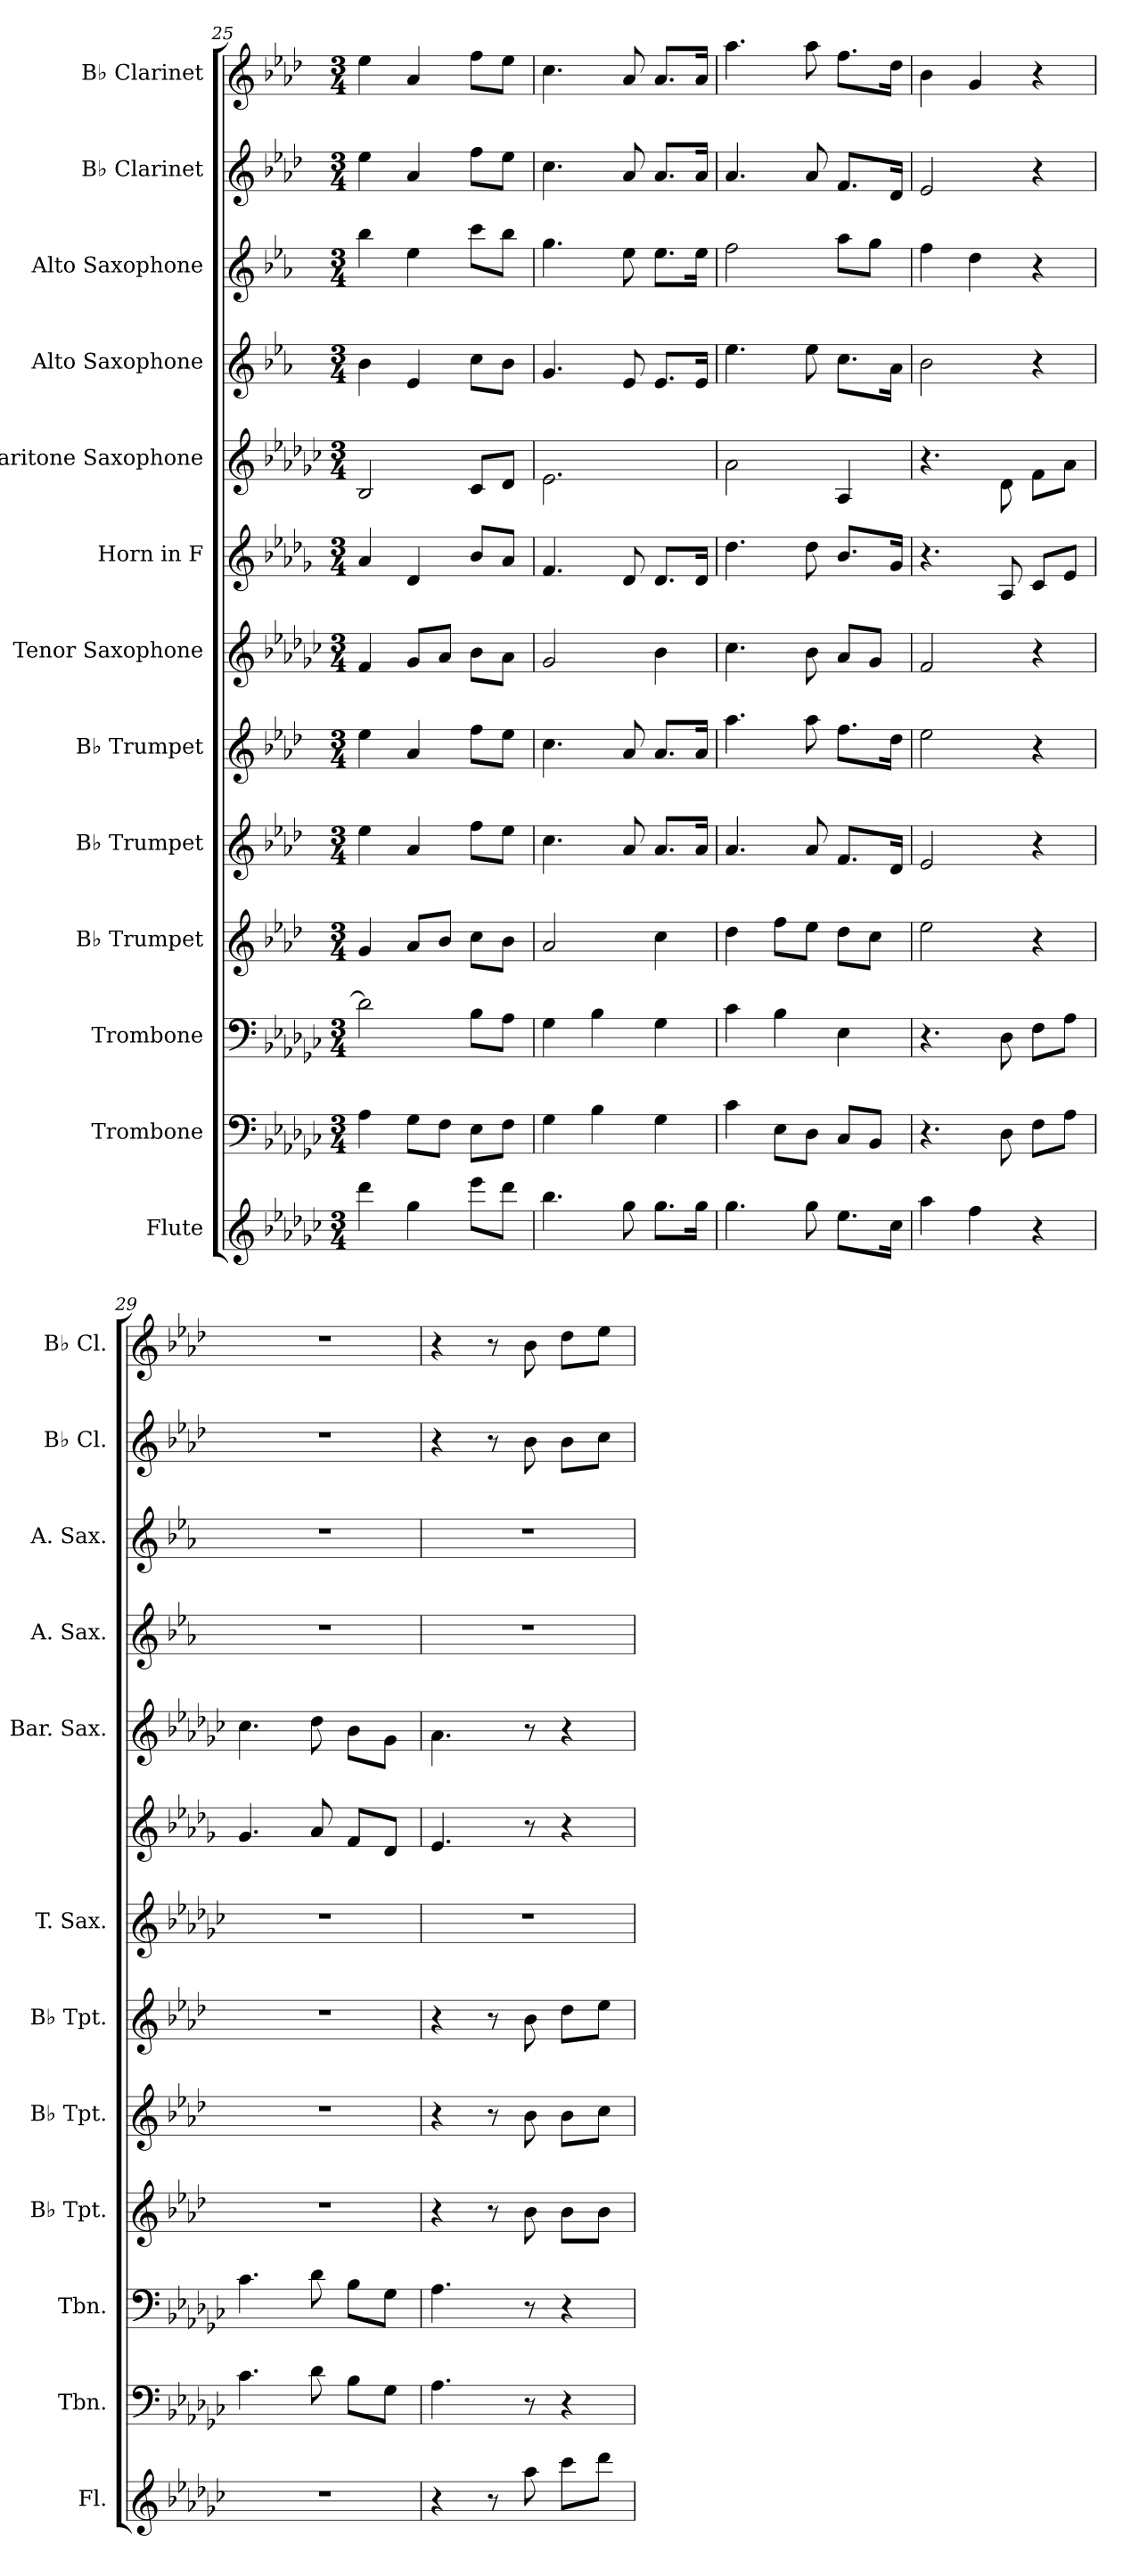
**kern	**kern	**kern	**kern	**kern	**kern	**kern	**kern	**kern	**kern	**kern	**kern	**kern
*part13	*part12	*part11	*part10	*part9	*part8	*part7	*part6	*part5	*part4	*part3	*part2	*part1
*staff13	*staff12	*staff11	*staff10	*staff9	*staff8	*staff7	*staff6	*staff5	*staff4	*staff3	*staff2	*staff1
*I"Flute	*I"Trombone	*I"Trombone	*I"B♭ Trumpet	*I"B♭ Trumpet	*I"B♭ Trumpet	*I"Tenor Saxophone	*I"Horn in F	*I"Baritone Saxophone	*I"Alto Saxophone	*I"Alto Saxophone	*I"B♭ Clarinet	*I"B♭ Clarinet
*I'Fl.	*I'Tbn.	*I'Tbn.	*I'B♭ Tpt.	*I'B♭ Tpt.	*I'B♭ Tpt.	*I'T. Sax.	*	*I'Bar. Sax.	*I'A. Sax.	*I'A. Sax.	*I'B♭ Cl.	*I'B♭ Cl.
*clefG2	*clefF4	*clefF4	*clefG2	*clefG2	*clefG2	*clefG2	*clefG2	*clefG2	*clefG2	*clefG2	*clefG2	*clefG2
*	*	*	*ITrd1c2	*ITrd1c2	*ITrd1c2	*ITrd8c14	*ITrd4c7	*ITrd12c21	*ITrd5c9	*ITrd5c9	*ITrd1c2	*ITrd1c2
*k[b-e-a-d-g-c-]	*k[b-e-a-d-g-c-]	*k[b-e-a-d-g-c-]	*k[b-e-a-d-g-c-]	*k[b-e-a-d-g-c-]	*k[b-e-a-d-g-c-]	*k[b-e-a-d-g-c-]	*k[b-e-a-d-g-c-]	*k[b-e-a-d-g-c-]	*k[b-e-a-d-g-c-]	*k[b-e-a-d-g-c-]	*k[b-e-a-d-g-c-]	*k[b-e-a-d-g-c-]
*M3/4	*M3/4	*M3/4	*M3/4	*M3/4	*M3/4	*M3/4	*M3/4	*M3/4	*M3/4	*M3/4	*M3/4	*M3/4
=25	=25	=25	=25	=25	=25	=25	=25	=25	=25	=25	=25	=25
4ddd-\	4A-\	2d-\]	4f/	4dd-\	4dd-\	4F/	4d-/	2BB-/	4d-\	4dd-\	4dd-\	4dd-\
4gg-\	8G-\L	.	8g-/L	4g-/	4g-/	8G-/L	4G-/	.	4G-/	4g-\	4g-/	4g-/
.	8F\J	.	8a-/J	.	.	8A-/J	.	.	.	.	.	.
8eee-\L	8E-\L	8B-\L	8b-\L	8ee-\L	8ee-\L	8B-\L	8e-/L	8C-/L	8e-\L	8ee-\L	8ee-\L	8ee-\L
8ddd-\J	8F\J	8A-\J	8a-\J	8dd-\J	8dd-\J	8A-\J	8d-/J	8D-/J	8d-\J	8dd-\J	8dd-\J	8dd-\J
=26	=26	=26	=26	=26	=26	=26	=26	=26	=26	=26	=26	=26
4.bb-\	4G-\	4G-\	2g-/	4.b-\	4.b-\	2G-/	4.B-/	2.E-\	4.B-/	4.b-\	4.b-\	4.b-\
.	4B-\	4B-\	.	.	.	.	.	.	.	.	.	.
8gg-\	.	.	.	8g-/	8g-/	.	8G-/	.	8G-/	8g-\	8g-/	8g-/
8.gg-\L	4G-\	4G-\	4b-\	8.g-/L	8.g-/L	4B-\	8.G-/L	.	8.G-/L	8.g-\L	8.g-/L	8.g-/L
16gg-\Jk	.	.	.	16g-/Jk	16g-/Jk	.	16G-/Jk	.	16G-/Jk	16g-\Jk	16g-/Jk	16g-/Jk
=27	=27	=27	=27	=27	=27	=27	=27	=27	=27	=27	=27	=27
4.gg-\	4c-\	4c-\	4cc-\	4.g-/	4.gg-\	4.c-\	4.g-\	2A-\	4.g-\	2a-\	4.g-/	4.gg-\
.	8E-\L	4B-\	8ee-\L	.	.	.	.	.	.	.	.	.
8gg-\	8D-\J	.	8dd-\J	8g-/	8gg-\	8B-\	8g-\	.	8g-\	.	8g-/	8gg-\
8.ee-\L	8C-/L	4E-\	8cc-\L	8.e-/L	8.ee-\L	8A-/L	8.e-/L	4AA-/	8.e-\L	8cc-\L	8.e-/L	8.ee-\L
.	8BB-/J	.	8b-\J	.	.	8G-/J	.	.	.	8b-\J	.	.
16cc-\Jk	.	.	.	16c-/Jk	16cc-\Jk	.	16c-/Jk	.	16c-\Jk	.	16c-/Jk	16cc-\Jk
=28	=28	=28	=28	=28	=28	=28	=28	=28	=28	=28	=28	=28
4aa-\	4.r	4.r	2dd-\	2d-/	2dd-\	2F/	4.r	4.r	2d-\	4a-\	2d-/	4a-\
4ff\	.	.	.	.	.	.	.	.	.	4f\	.	4f/
.	8D-\	8D-\	.	.	.	.	8D-/	8D-\	.	.	.	.
4r	8F\L	8F\L	4r	4r	4r	4r	8F/L	8F\L	4r	4r	4r	4r
.	8A-\J	8A-\J	.	.	.	.	8A-/J	8A-\J	.	.	.	.
!!LO:PB:g=z
=29	=29	=29	=29	=29	=29	=29	=29	=29	=29	=29	=29	=29
2.r	4.c-\	4.c-\	2.r	2.r	2.r	2.r	4.c-/	4.c-\	2.r	2.r	2.r	2.r
.	8d-\	8d-\	.	.	.	.	8d-/	8d-\	.	.	.	.
.	8B-\L	8B-\L	.	.	.	.	8B-/L	8B-\L	.	.	.	.
.	8G-\J	8G-\J	.	.	.	.	8G-/J	8G-\J	.	.	.	.
=30	=30	=30	=30	=30	=30	=30	=30	=30	=30	=30	=30	=30
4r	4.A-\	4.A-\	4r	4r	4r	2.r	4.A-/	4.A-\	2.r	2.r	4r	4r
8r	.	.	8r	8r	8r	.	.	.	.	.	8r	8r
8aa-\	8r	8r	8a-\	8a-\	8a-\	.	8r	8r	.	.	8a-\	8a-\
8ccc-\L	4r	4r	8a-\L	8a-\L	8cc-\L	.	4r	4r	.	.	8a-\L	8cc-\L
8ddd-\J	.	.	8a-\J	8b-\J	8dd-\J	.	.	.	.	.	8b-\J	8dd-\J
=	=	=	=	=	=	=	=	=	=	=	=	=
*-	*-	*-	*-	*-	*-	*-	*-	*-	*-	*-	*-	*-
